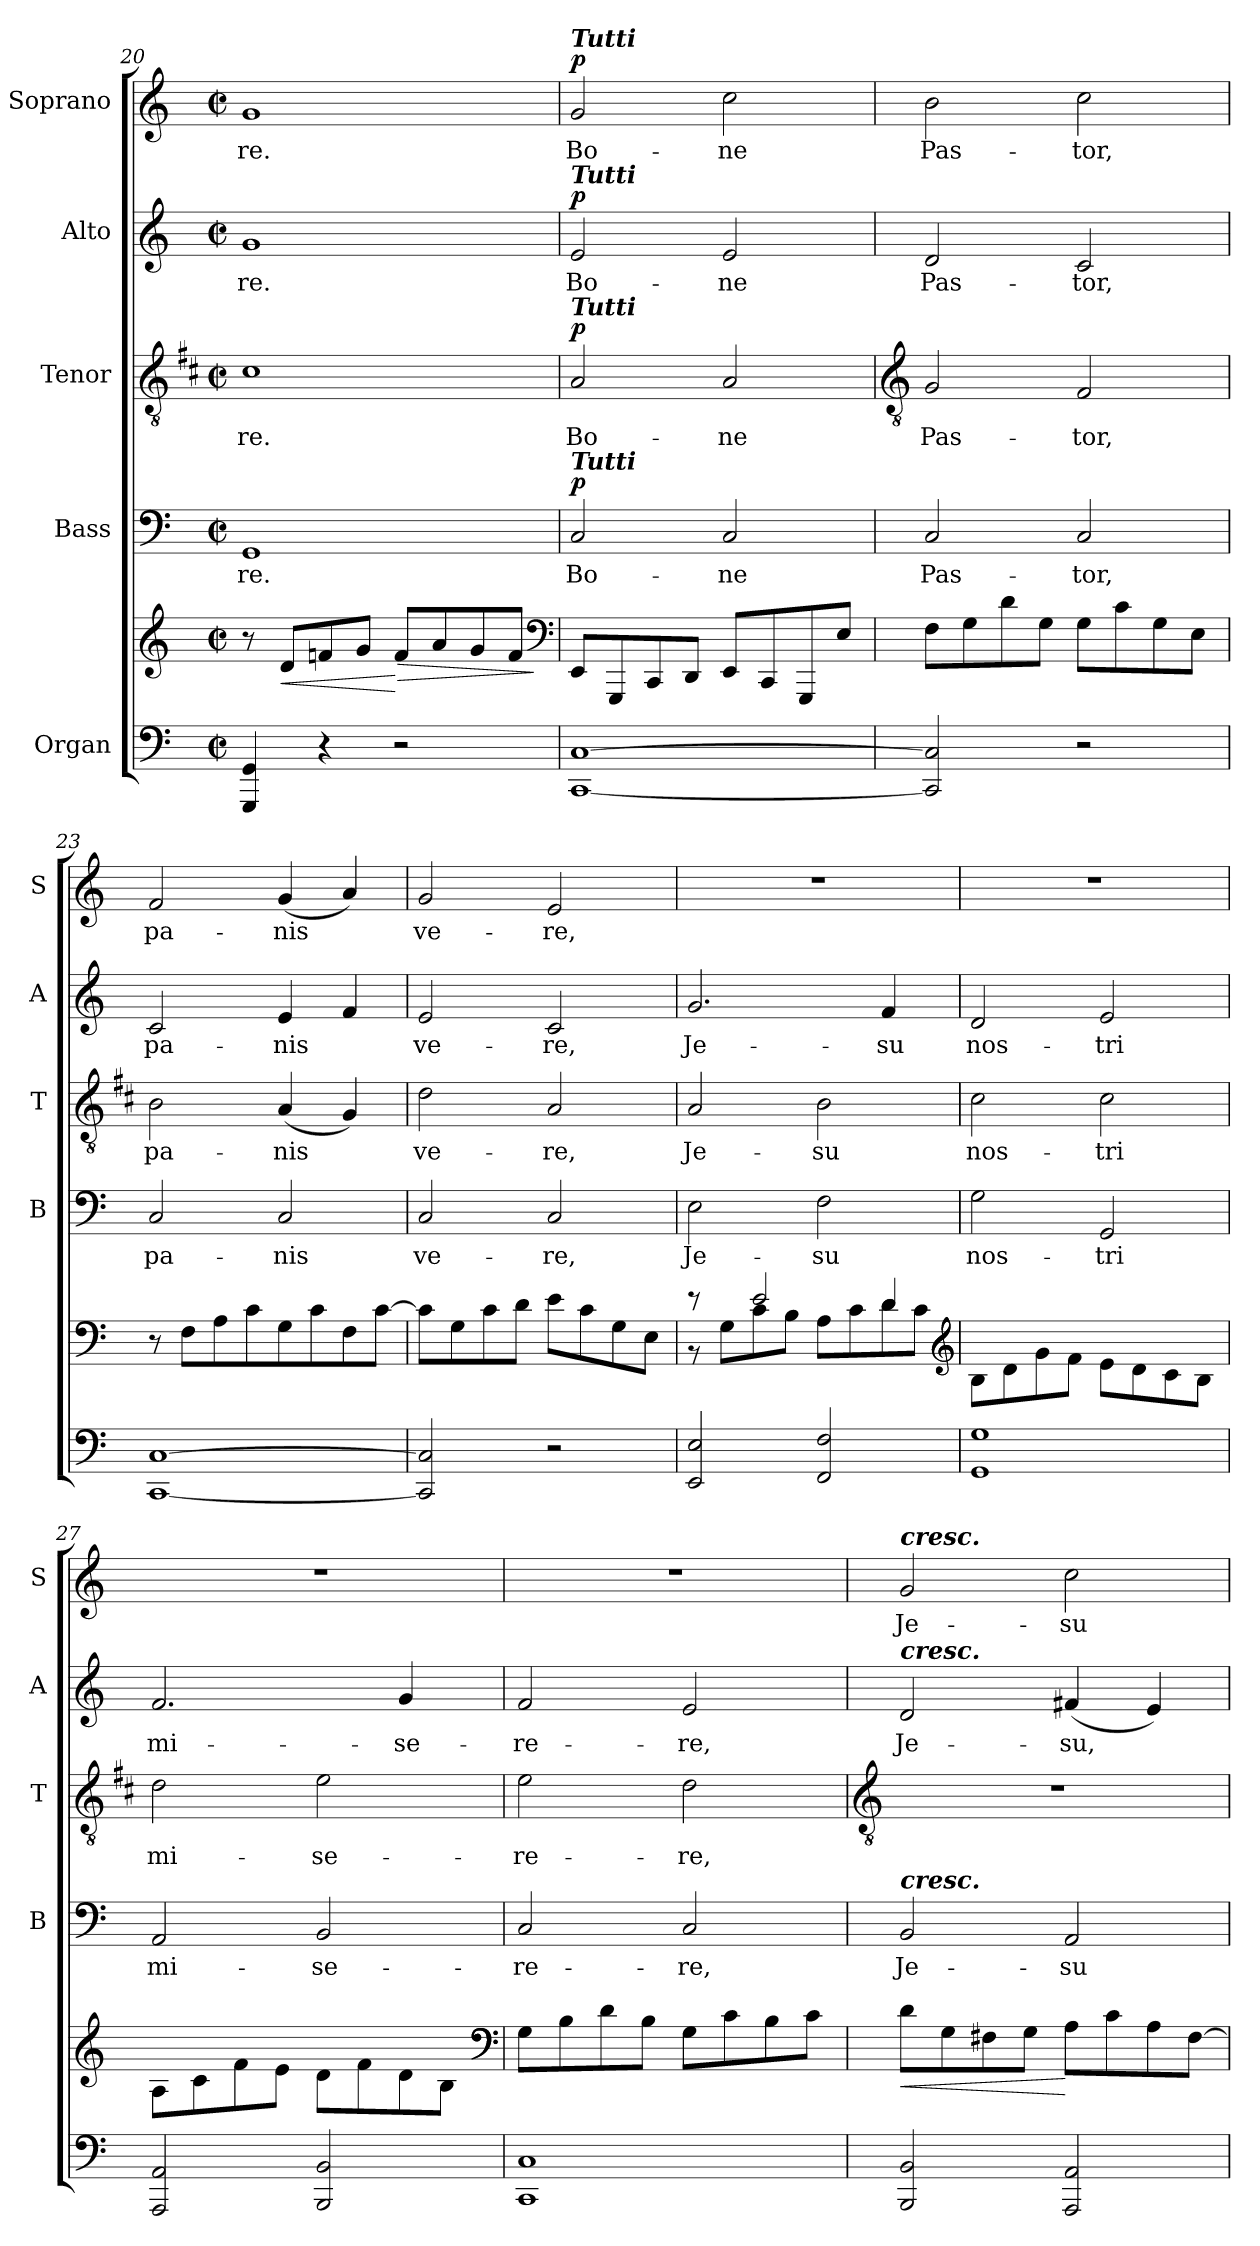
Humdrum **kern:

**kern	**kern	**dynam	**kern	**text	**dynam	**kern	**text	**dynam	**kern	**text	**dynam	**kern	**text	**dynam
*part5	*part5	*part5	*part4	*part4	*part4	*part3	*part3	*part3	*part2	*part2	*part2	*part1	*part1	*part1
*staff6	*staff5	*staff5/6	*staff4	*staff4	*staff4	*staff3	*staff3	*staff3	*staff2	*staff2	*staff2	*staff1	*staff1	*staff1
*I"Organ	*	*	*I"Bass	*	*	*I"Tenor	*	*	*I"Alto	*	*	*I"Soprano	*	*
*	*	*	*I'B	*	*	*I'T	*	*	*I'A	*	*	*I'S	*	*
*clefF4	*clefG2	*	*clefF4	*	*	*clefGv2	*	*	*clefG2	*	*	*clefG2	*	*
*	*	*	*	*	*	*ITrd1c2	*	*	*	*	*	*	*	*
*k[]	*k[]	*	*k[]	*	*	*k[]	*	*	*k[]	*	*	*k[]	*	*
*C:	*C:	*	*C:	*	*	*C:	*	*	*C:	*	*	*C:	*	*
*M2/2	*M2/2	*	*M2/2	*	*	*M2/2	*	*	*M2/2	*	*	*M2/2	*	*
*met(c|)	*met(c|)	*	*met(c|)	*	*	*met(c|)	*	*	*met(c|)	*	*	*met(c|)	*	*
=20	=20	=20	=20	=20	=20	=20	=20	=20	=20	=20	=20	=20	=20	=20
!	!	!	!	!LO:LY:b	!	!	!LO:LY:b	!	!	!LO:LY:b	!	!	!LO:LY:b	!
4GGG 4GG	8r	.	1GG	-re.	.	1B	-re.	.	1g	re.	.	1g	-re.	.
!	!	!LO:HP:b	!	!	!	!	!	!	!	!	!	!	!	!
.	8dL	<	.	.	.	.	.	.	.	.	.	.	.	.
4r	8fn	.	.	.	.	.	.	.	.	.	.	.	.	.
.	8gJ	.	.	.	.	.	.	.	.	.	.	.	.	.
!	!	!LO:HP:n=1:b	!	!	!	!	!	!	!	!	!	!	!	!
2r	8fL	[ >	.	.	.	.	.	.	.	.	.	.	.	.
.	8a	.	.	.	.	.	.	.	.	.	.	.	.	.
.	8g	.	.	.	.	.	.	.	.	.	.	.	.	.
.	8fJ	.	.	.	.	.	.	.	.	.	.	.	.	.
*	*clefF4	*	*	*	*	*	*	*	*	*	*	*	*	*
.	.	]	.	.	.	.	.	.	.	.	.	.	.	.
=21	=21	=21	=21	=21	=21	=21	=21	=21	=21	=21	=21	=21	=21	=21
!	!	!	!	!	!	!	!	!	!	!	!	!LO:TX:a:Bi:t=Tutti	!	!
!	!	!	!	!	!	!	!	!	!LO:TX:a:Bi:t=Tutti	!	!	!	!	!
!	!	!	!	!	!	!LO:TX:a:Bi:t=Tutti	!	!	!	!	!	!	!	!
!	!	!	!LO:TX:a:Bi:t=Tutti	!	!	!	!	!	!	!	!	!	!	!
!	!	!	!	!LO:LY:b	!LO:DY:b	!	!LO:LY:b	!LO:DY:b	!	!LO:LY:b	!LO:DY:b	!	!LO:LY:b	!LO:DY:b
[1CC [1C	8EEL	.	2C	Bo-	p	2G	Bo-	p	2e	Bo-	p	2g	Bo-	p
.	8GGG	.	.	.	.	.	.	.	.	.	.	.	.	.
.	8CC	.	.	.	.	.	.	.	.	.	.	.	.	.
.	8DDJ	.	.	.	.	.	.	.	.	.	.	.	.	.
!	!	!	!	!LO:LY:b	!	!	!LO:LY:b	!	!	!LO:LY:b	!	!	!LO:LY:b	!
.	8EEL	.	2C	-ne	.	2G	-ne	.	2e	-ne	.	2cc	-ne	.
.	8CC	.	.	.	.	.	.	.	.	.	.	.	.	.
.	8GGG	.	.	.	.	.	.	.	.	.	.	.	.	.
.	8EJ	.	.	.	.	.	.	.	.	.	.	.	.	.
!!LO:LB:g=z
=22	=22	=22	=22	=22	=22	=22	=22	=22	=22	=22	=22	=22	=22	=22
*	*	*	*	*	*	*clefGv2	*	*	*	*	*	*	*	*
*	*^	*	*	*	*	*	*	*	*	*	*	*	*	*
!	!	!	!	!	!LO:LY:b	!	!	!LO:LY:b	!	!	!LO:LY:b	!	!	!LO:LY:b	!
2CC] 2C]	2ryy	8FL	.	2C	Pas-	.	2F	Pas-	.	2d	Pas-	.	2b	Pas-	.
.	.	8G	.	.	.	.	.	.	.	.	.	.	.	.	.
.	.	8d	.	.	.	.	.	.	.	.	.	.	.	.	.
.	.	8GJ	.	.	.	.	.	.	.	.	.	.	.	.	.
!	!	!	!	!	!LO:LY:b	!	!	!LO:LY:b	!	!	!LO:LY:b	!	!	!LO:LY:b	!
2r	2ryy	8GL	.	2C	-tor,	.	2E	-tor,	.	2c	-tor,	.	2cc	-tor,	.
.	.	8c	.	.	.	.	.	.	.	.	.	.	.	.	.
.	.	8G	.	.	.	.	.	.	.	.	.	.	.	.	.
.	.	8EJ	.	.	.	.	.	.	.	.	.	.	.	.	.
=23	=23	=23	=23	=23	=23	=23	=23	=23	=23	=23	=23	=23	=23	=23	=23
!	!	!	!	!	!LO:LY:b	!	!	!LO:LY:b	!	!	!LO:LY:b	!	!	!LO:LY:b	!
[1CC [1C	2ryy	8r	.	2C	pa-	.	2A	pa-	.	2c	pa-	.	2f	pa-	.
.	.	8FL	.	.	.	.	.	.	.	.	.	.	.	.	.
.	.	8A	.	.	.	.	.	.	.	.	.	.	.	.	.
.	.	8c	.	.	.	.	.	.	.	.	.	.	.	.	.
!	!	!	!	!	!LO:LY:b	!	!	!LO:LY:b	!	!	!LO:LY:b	!	!	!LO:LY:b	!
.	2ryy	8G	.	2C	-nis	.	(<4G	-nis	.	4e	-nis	.	(<4g	-nis	.
.	.	8c	.	.	.	.	.	.	.	.	.	.	.	.	.
.	.	8F	.	.	.	.	4F)	.	.	4f	.	.	4a)	.	.
.	.	[8cJ	.	.	.	.	.	.	.	.	.	.	.	.	.
=24	=24	=24	=24	=24	=24	=24	=24	=24	=24	=24	=24	=24	=24	=24	=24
!	!	!	!	!	!LO:LY:b	!	!	!LO:LY:b	!	!	!LO:LY:b	!	!	!LO:LY:b	!
2CC] 2C]	1ryy	8cL]	.	2C	ve-	.	2c	ve-	.	2e	ve-	.	2g	ve-	.
.	.	8G	.	.	.	.	.	.	.	.	.	.	.	.	.
.	.	8c	.	.	.	.	.	.	.	.	.	.	.	.	.
.	.	8dJ	.	.	.	.	.	.	.	.	.	.	.	.	.
!	!	!	!	!	!LO:LY:b	!	!	!LO:LY:b	!	!	!LO:LY:b	!	!	!LO:LY:b	!
2r	.	8eL	.	2C	-re,	.	2G	-re,	.	2c	-re,	.	2e	-re,	.
.	.	8c	.	.	.	.	.	.	.	.	.	.	.	.	.
.	.	8G	.	.	.	.	.	.	.	.	.	.	.	.	.
.	.	8EJ	.	.	.	.	.	.	.	.	.	.	.	.	.
=25	=25	=25	=25	=25	=25	=25	=25	=25	=25	=25	=25	=25	=25	=25	=25
!	!	!	!	!	!LO:LY:b	!	!	!LO:LY:b	!	!	!LO:LY:b	!	!	!	!
2EE 2E	8r	8r	.	2E	Je-	.	2G	Je-	.	2.g	Je-	.	1r	.	.
.	8ryy	8GL	.	.	.	.	.	.	.	.	.	.	.	.	.
.	2e/	8c	.	.	.	.	.	.	.	.	.	.	.	.	.
.	.	8BJ	.	.	.	.	.	.	.	.	.	.	.	.	.
!	!	!	!	!	!LO:LY:b	!	!	!LO:LY:b	!	!	!	!	!	!	!
2FF 2F	.	8AL	.	2F	-su	.	2A	-su	.	.	.	.	.	.	.
.	.	8c	.	.	.	.	.	.	.	.	.	.	.	.	.
!	!	!	!	!	!	!	!	!	!	!	!LO:LY:b	!	!	!	!
.	4d/	8d	.	.	.	.	.	.	.	4f	-su	.	.	.	.
.	.	8cJ	.	.	.	.	.	.	.	.	.	.	.	.	.
*	*clefG2	*	*	*	*	*	*	*	*	*	*	*	*	*	*
=26	=26	=26	=26	=26	=26	=26	=26	=26	=26	=26	=26	=26	=26	=26	=26
!	!	!	!	!	!LO:LY:b	!	!	!LO:LY:b	!	!	!LO:LY:b	!	!	!	!
1GG 1G	1ryy	8BL	.	2G	nos-	.	2B	nos-	.	2d	nos-	.	1r	.	.
.	.	8d	.	.	.	.	.	.	.	.	.	.	.	.	.
.	.	8g	.	.	.	.	.	.	.	.	.	.	.	.	.
.	.	8fJ	.	.	.	.	.	.	.	.	.	.	.	.	.
!	!	!	!	!	!LO:LY:b	!	!	!LO:LY:b	!	!	!LO:LY:b	!	!	!	!
.	.	8eL	.	2GG	-tri	.	2B	-tri	.	2e	-tri	.	.	.	.
.	.	8d	.	.	.	.	.	.	.	.	.	.	.	.	.
.	.	8c	.	.	.	.	.	.	.	.	.	.	.	.	.
.	.	8BJ	.	.	.	.	.	.	.	.	.	.	.	.	.
=27	=27	=27	=27	=27	=27	=27	=27	=27	=27	=27	=27	=27	=27	=27	=27
!	!	!	!	!	!LO:LY:b	!	!	!LO:LY:b	!	!	!LO:LY:b	!	!	!	!
2AAA 2AA	1ryy	8AL	.	2AA	mi-	.	2c	mi-	.	2.f	mi-	.	1r	.	.
.	.	8c	.	.	.	.	.	.	.	.	.	.	.	.	.
.	.	8f	.	.	.	.	.	.	.	.	.	.	.	.	.
.	.	8eJ	.	.	.	.	.	.	.	.	.	.	.	.	.
!	!	!	!	!	!LO:LY:b	!	!	!LO:LY:b	!	!	!	!	!	!	!
2BBB 2BB	.	8dL	.	2BB	-se-	.	2d	-se-	.	.	.	.	.	.	.
.	.	8f	.	.	.	.	.	.	.	.	.	.	.	.	.
!	!	!	!	!	!	!	!	!	!	!	!LO:LY:b	!	!	!	!
.	.	8d	.	.	.	.	.	.	.	4g	-se-	.	.	.	.
.	.	8BJ	.	.	.	.	.	.	.	.	.	.	.	.	.
*	*clefF4	*	*	*	*	*	*	*	*	*	*	*	*	*	*
=28	=28	=28	=28	=28	=28	=28	=28	=28	=28	=28	=28	=28	=28	=28	=28
!	!	!	!	!	!LO:LY:b	!	!	!LO:LY:b	!	!	!LO:LY:b	!	!	!	!
1CC 1C	1ryy	8GL	.	2C	-re-	.	2d	-re-	.	2f	-re-	.	1r	.	.
.	.	8B	.	.	.	.	.	.	.	.	.	.	.	.	.
.	.	8d	.	.	.	.	.	.	.	.	.	.	.	.	.
.	.	8BJ	.	.	.	.	.	.	.	.	.	.	.	.	.
!	!	!	!	!	!LO:LY:b	!	!	!LO:LY:b	!	!	!LO:LY:b	!	!	!	!
.	.	8GL	.	2C	-re,	.	2c	-re,	.	2e	-re,	.	.	.	.
.	.	8c	.	.	.	.	.	.	.	.	.	.	.	.	.
.	.	8B	.	.	.	.	.	.	.	.	.	.	.	.	.
.	.	8cJ	.	.	.	.	.	.	.	.	.	.	.	.	.
*	*v	*v	*	*	*	*	*	*	*	*	*	*	*	*	*
!!LO:LB:g=z
=29	=29	=29	=29	=29	=29	=29	=29	=29	=29	=29	=29	=29	=29	=29
*	*	*	*	*	*	*clefGv2	*	*	*	*	*	*	*	*
*	*^	*	*	*	*	*	*	*	*	*	*	*	*	*
!	!	!	!	!	!	!	!	!	!	!	!	!	!LO:TX:a:Bi:t=cresc.	!	!
!	!	!	!	!	!	!	!	!	!	!LO:TX:a:Bi:t=cresc.	!	!	!	!	!
!	!	!	!	!LO:TX:a:Bi:t=cresc.	!	!	!	!	!	!	!	!	!	!	!
!	!	!	!LO:HP:b	!	!LO:LY:b	!	!	!	!	!	!LO:LY:b	!	!	!LO:LY:b	!
*	*v	*v	*	*	*	*	*	*	*	*	*	*	*	*	*
2BBB 2BB	8dL	<	2BB	Je-	.	1r	.	.	2d	Je-	.	2g	Je-	.
.	8G	.	.	.	.	.	.	.	.	.	.	.	.	.
.	8F#X	.	.	.	.	.	.	.	.	.	.	.	.	.
.	8GJ	.	.	.	.	.	.	.	.	.	.	.	.	.
!	!	!	!	!LO:LY:b	!	!	!	!	!	!LO:LY:b	!	!	!LO:LY:b	!
2AAA 2AA	8AL	[	2AA	-su	.	.	.	.	(<4f#X	-su,	.	2cc	-su	.
.	8c	.	.	.	.	.	.	.	.	.	.	.	.	.
.	8A	.	.	.	.	.	.	.	4e)	.	.	.	.	.
.	[8F#J	.	.	.	.	.	.	.	.	.	.	.	.	.
=	=	=	=	=	=	=	=	=	=	=	=	=	=	=
*-	*-	*-	*-	*-	*-	*-	*-	*-	*-	*-	*-	*-	*-	*-
